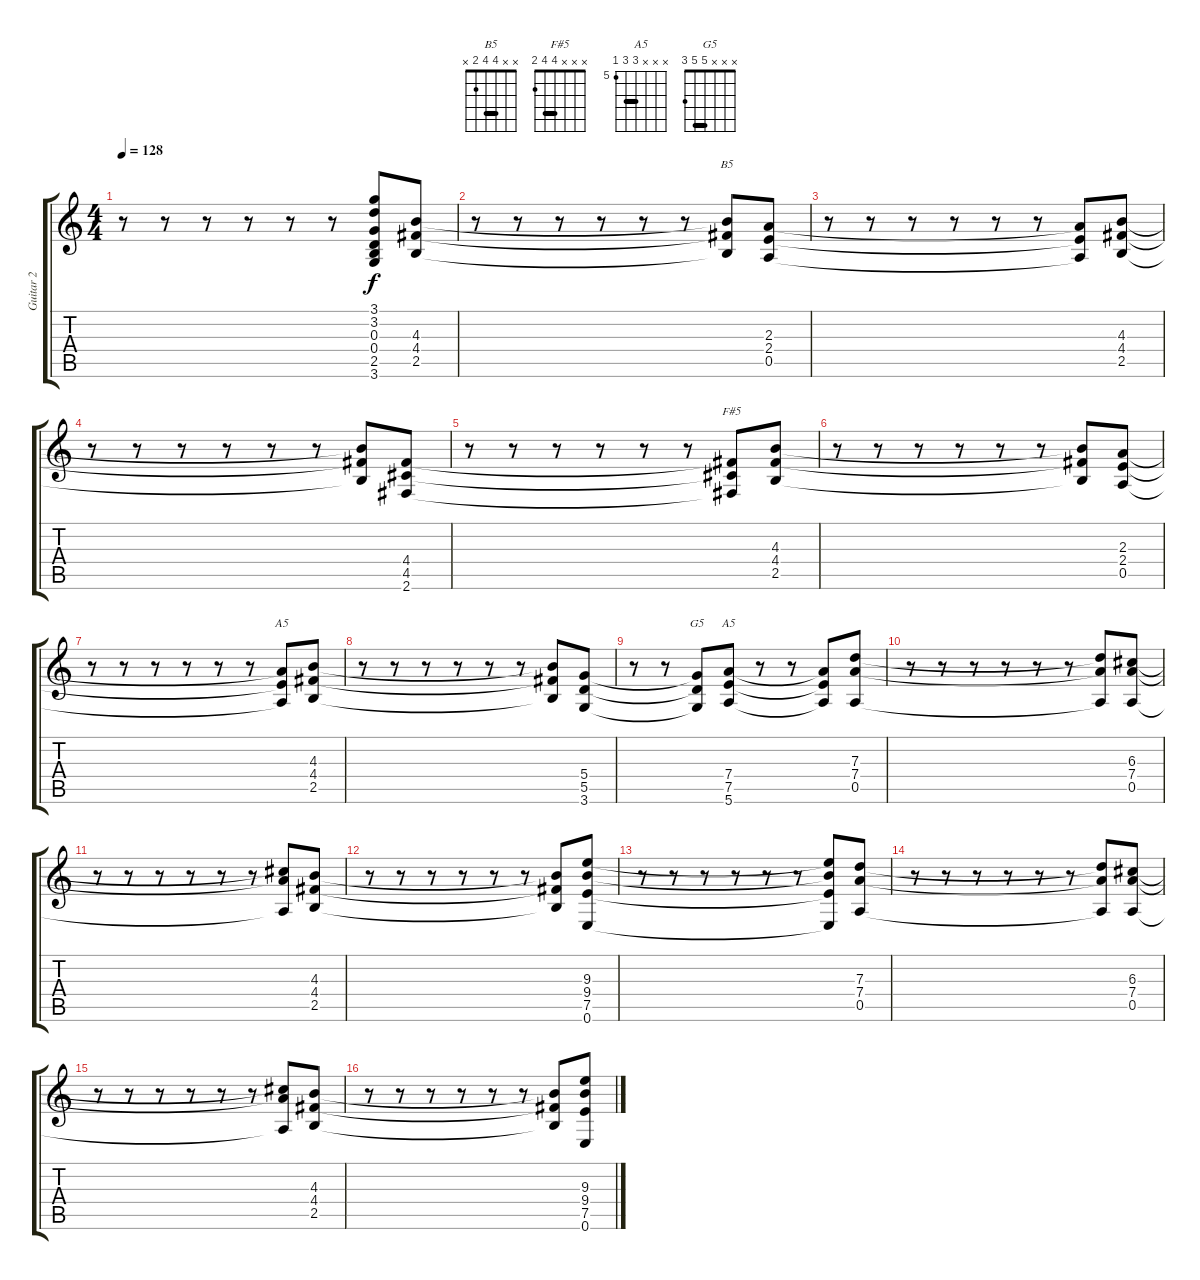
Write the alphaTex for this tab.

\track ("Guitar 2" "Guitar 2") {instrument acousticguitarsteel}
\staff {score tabs}
\tuning (E4 B3 G3 D3 A2 E2) {hide}
\chord ("B5" x x 4 4 2 x) {barre 4}
\chord ("F#5" x x x 4 4 2) {barre 4}
\chord ("A5" x x 2 2 0 x) {barre 2}
\chord ("G5" x x x 5 5 3) {barre 5}
\chord ("A5" x x x 7 7 5) {firstfret 5 barre 7}
\ts (4 4)
\tempo 128
\clef g2
\ks c
r.8{dy f} r.8 r.8 r.8 r.8 r.8 (3.1{t} 3.2{t} 0.3{t} 0.4{t} 2.5{t} 3.6{t}).8 (4.3 4.4 2.5).8 |
r.8 r.8 r.8 r.8 r.8 r.8 (4.3{t} 4.4{t} 2.5{t}).8{ch "B5"} (2.3 2.4 0.5).8 |
r.8 r.8 r.8 r.8 r.8 r.8 (2.3{t} 2.4{t} 0.5{t}).8 (4.3 4.4 2.5).8 |
r.8 r.8 r.8 r.8 r.8 r.8 (4.3{t} 4.4{t} 2.5{t}).8 (4.4 4.5 2.6).8 |
r.8 r.8 r.8 r.8 r.8 r.8 (4.4{t} 4.5{t} 2.6{t}).8{ch "F#5"} (4.3 4.4 2.5).8 |
r.8 r.8 r.8 r.8 r.8 r.8 (4.3{t} 4.4{t} 2.5{t}).8 (2.3 2.4 0.5).8 |
r.8 r.8 r.8 r.8 r.8 r.8 (2.3{t} 2.4{t} 0.5{t}).8{ch "A5"} (4.3 4.4 2.5).8 |
r.8 r.8 r.8 r.8 r.8 r.8 (4.3{t} 4.4{t} 2.5{t}).8 (5.4 5.5 3.6).8 |
r.8 r.8 (5.4{t} 5.5{t} 3.6{t}).8{ch "G5"} (7.4 7.5 5.6).8{ch "A5"} r.8 r.8 (7.4{t} 7.5{t} 5.6{t}).8 (7.3 7.4 0.5).8 |
r.8 r.8 r.8 r.8 r.8 r.8 (7.3{t} 7.4{t} 0.5{t}).8 (6.3 7.4 0.5).8 |
r.8 r.8 r.8 r.8 r.8 r.8 (6.3{t} 7.4{t} 0.5{t}).8 (4.3 4.4 2.5).8 |
r.8 r.8 r.8 r.8 r.8 r.8 (4.3{t} 4.4{t} 2.5{t}).8 (9.3 9.4 7.5 0.6).8 |
r.8 r.8 r.8 r.8 r.8 r.8 (9.3{t} 9.4{t} 7.5{t} 0.6{t}).8 (7.3 7.4 0.5).8 |
r.8 r.8 r.8 r.8 r.8 r.8 (7.3{t} 7.4{t} 0.5{t}).8 (6.3 7.4 0.5).8 |
r.8 r.8 r.8 r.8 r.8 r.8 (6.3{t} 7.4{t} 0.5{t}).8 (4.3 4.4 2.5).8 |
r.8 r.8 r.8 r.8 r.8 r.8 (4.3{t} 4.4{t} 2.5{t}).8 (9.3 9.4 7.5 0.6).8
